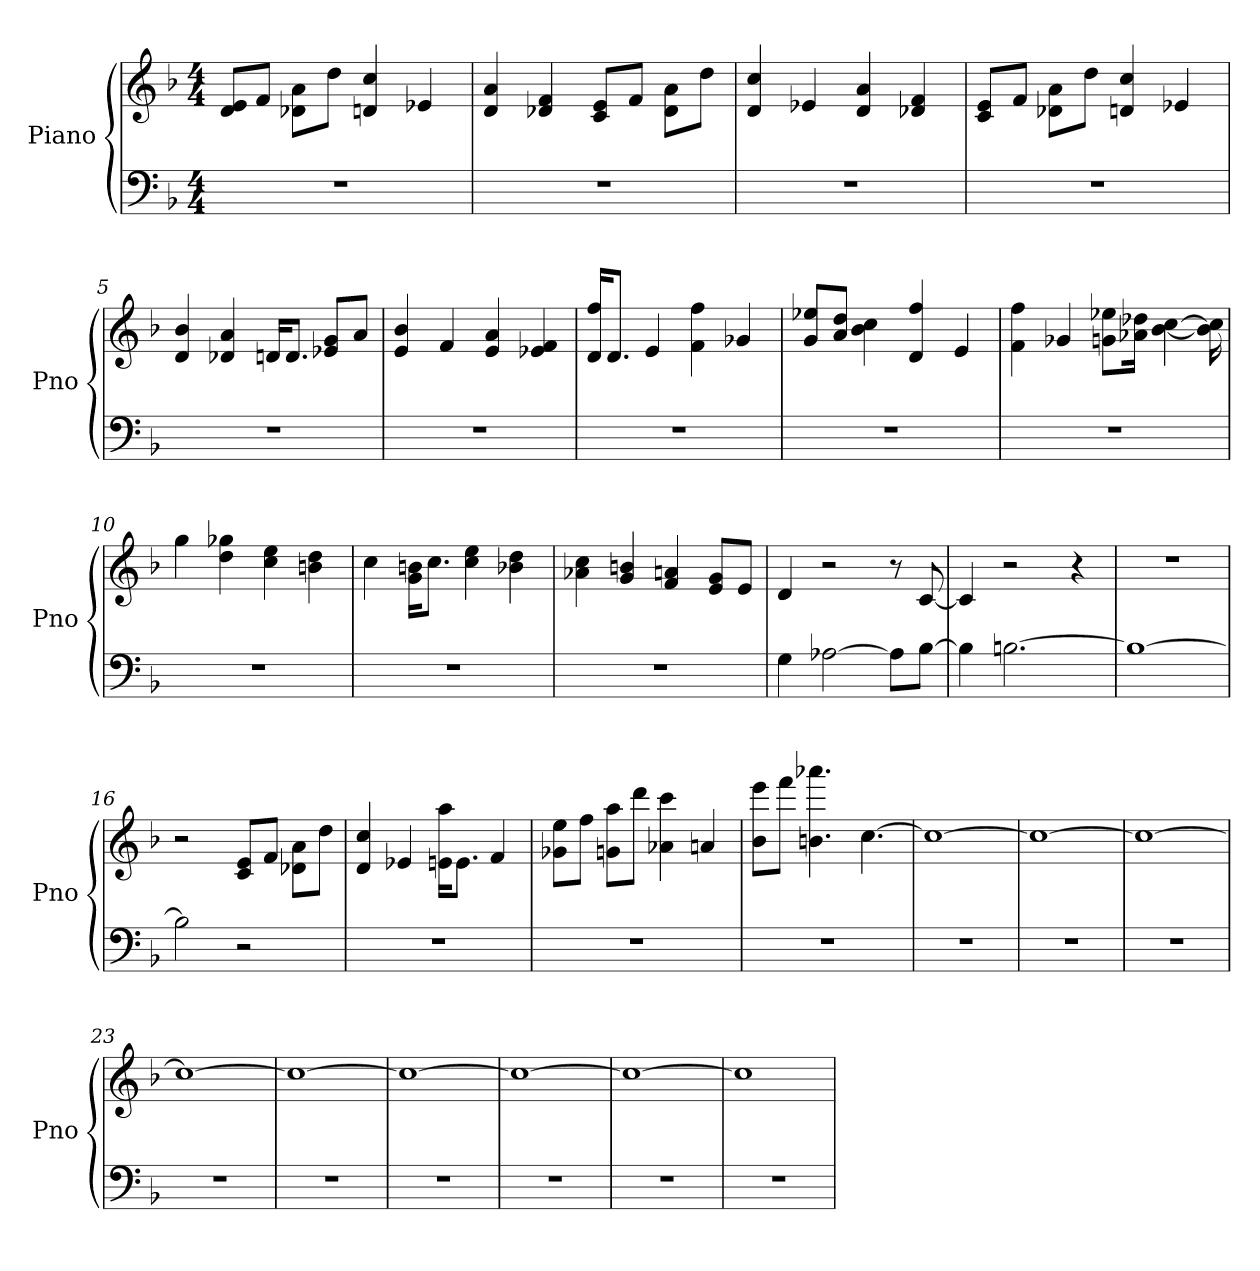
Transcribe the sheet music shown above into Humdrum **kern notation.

**kern	**kern
*part1	*part1
*staff2	*staff1
*I"Piano	*
*I'Pno	*
*clefF4	*clefG2
*k[b-]	*k[b-]
*F:	*F:
*M4/4	*M4/4
*MM125	*MM125
=1	=1
1r	8e/ 8d/L
.	8f/J
.	8a\ 8d-\L
.	8dd\J
.	4d 4cc
.	4e-
=2	=2
1r	4a 4d
.	4f 4d-
.	8c/ 8e/L
.	8f/J
.	8a\ 8d-\L
.	8dd\J
=3	=3
1r	4cc 4d
.	4e-
.	4d 4a
.	4f 4d-
=4	=4
1r	8c/ 8e/L
.	8f/J
.	8a\ 8d-\L
.	8dd\J
.	4d 4cc
.	4e-
=5	=5
1r	4d 4b-
.	4a 4d-
.	16d/KL
.	8.d/J
.	8g/ 8e-/L
.	8a/J
=6	=6
1r	4b- 4e
.	4f
.	4a 4e
.	4e- 4f
=7	=7
1r	16ff/ 16d/KL
.	8.d/J
.	4e
.	4f 4ff
.	4g-
=8	=8
1r	8g/ 8ee-/L
.	8dd/ 8a/J
.	4b- 4cc
.	4ff 4d
.	4e
=9	=9
1r	4f 4ff
.	4g-
.	8ee-\ 8g\L
.	16dd-\ 16a-\Jk
.	[4cc [4b-
.	16cc] 16b-]
=10	=10
1r	4gg
.	4dd 4gg-
.	4ee 4cc
.	4dd 4b
=11	=11
1r	4cc
.	16b\ 16g\KL
.	8.cc\J
.	4ee 4cc
.	4dd 4b-
=12	=12
1r	4cc 4a-
.	4b 4g
.	4a 4f
.	8g/ 8e/L
.	8e/J
=13	=13
4G	4d
[2A-	2r
8A-\L]	8r
[8B-\J	[8c
=14	=14
4B-]	4c]
[2.B	2r
.	4r
=15	=15
1B_	1r
=16	=16
2B]	2r
2r	8e/ 8c/L
.	8f/J
.	8a\ 8d-\L
.	8dd\J
=17	=17
1r	4cc 4d
.	4e-
.	16aa\ 16e\KL
.	8.e\J
.	4f
=18	=18
1r	8ee\ 8g-\L
.	8ff\J
.	8g\ 8aa\L
.	8ddd\J
.	4a- 4ccc
.	4a
=19	=19
1r	8b-\ 8eee\L
.	8fff\J
.	4.aaa- 4.b
.	[4.cc
=20	=20
1r	1cc_
=21	=21
1r	1cc_
=22	=22
1r	1cc_
=23	=23
1r	1cc_
=24	=24
1r	1cc_
=25	=25
1r	1cc_
=26	=26
1r	1cc_
=27	=27
1r	1cc_
=28	=28
1r	1cc]
=	=
*-	*-
